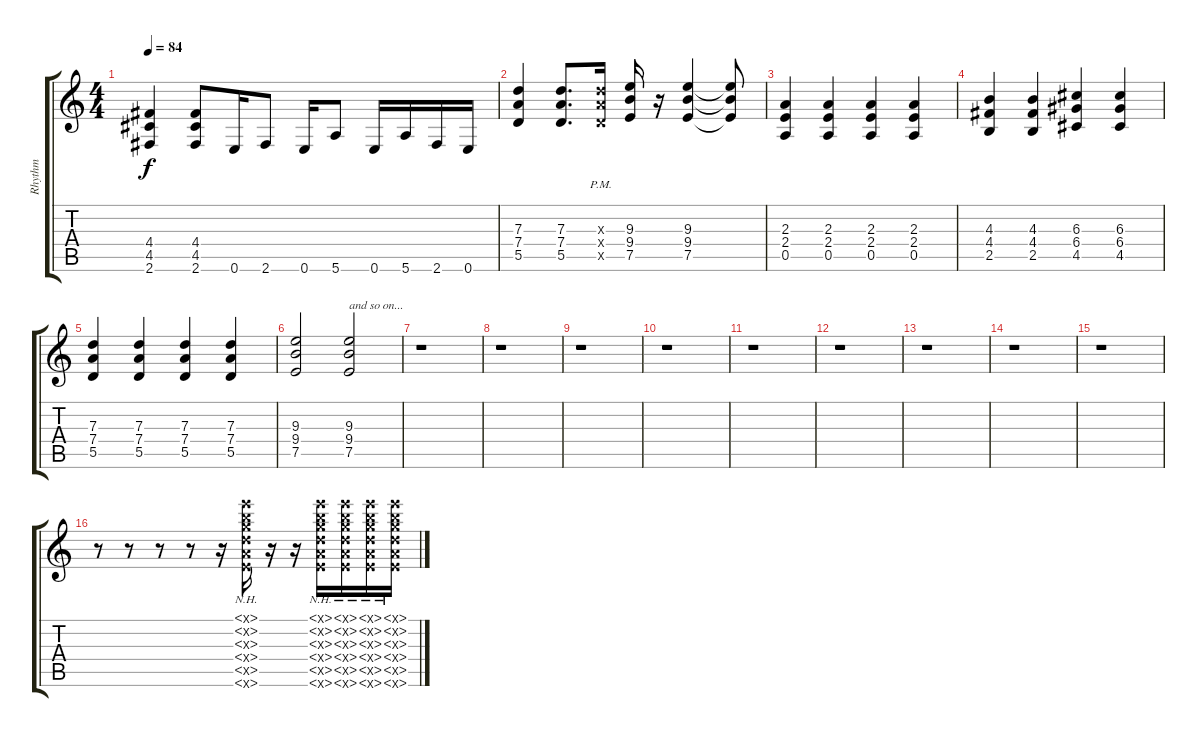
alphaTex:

\track ("Rhythm" "Rhythm") {instrument overdrivenguitar}
\staff {score tabs}
\tuning (E4 B3 G3 D3 A2 E2) {hide}
\ts (4 4)
\tempo 84
\clef g2
\ks c
(4.4 4.5 2.6).4{dy f} (4.4 4.5 2.6).8 0.6.16 2.6.8 0.6.16 5.6.8 0.6.16 5.6.16 2.6.16 0.6.16 |
(7.3 7.4 5.5).4 (7.3 7.4 5.5).8{d} (7.3{pm x} 7.4{pm x} 5.5{pm x}).16 (9.3 9.4 7.5).16 r.16 (9.3 9.4 7.5).4 (9.3{t} 9.4{t} 7.5{t}).8 |
(2.3 2.4 0.5).4 (2.3 2.4 0.5).4 (2.3 2.4 0.5).4 (2.3 2.4 0.5).4 |
(4.3 4.4 2.5).4 (4.3 4.4 2.5).4 (6.3 6.4 4.5).4 (6.3 6.4 4.5).4 |
(7.3 7.4 5.5).4 (7.3 7.4 5.5).4 (7.3 7.4 5.5).4 (7.3 7.4 5.5).4 |
(9.3 9.4 7.5).2 (9.3 9.4 7.5).2{txt "and so on..."} |
r.1 |
r.1 |
r.1 |
r.1 |
r.1 |
r.1 |
r.1 |
r.1 |
r.1 |
r.8 r.8 r.8 r.8 r.16 (0.1{nh x} 0.2{nh x} 0.3{nh x} 0.4{nh x} 0.5{nh x} 0.6{nh x}).16 r.16 r.16 (0.1{nh x} 0.2{nh x} 0.3{nh x} 0.4{nh x} 0.5{nh x} 0.6{nh x}).16 (0.1{nh x} 0.2{nh x} 0.3{nh x} 0.4{nh x} 0.5{nh x} 0.6{nh x}).16 (0.1{nh x} 0.2{nh x} 0.3{nh x} 0.4{nh x} 0.5{nh x} 0.6{nh x}).16 (0.1{nh x} 0.2{nh x} 0.3{nh x} 0.4{nh x} 0.5{nh x} 0.6{nh x}).16
